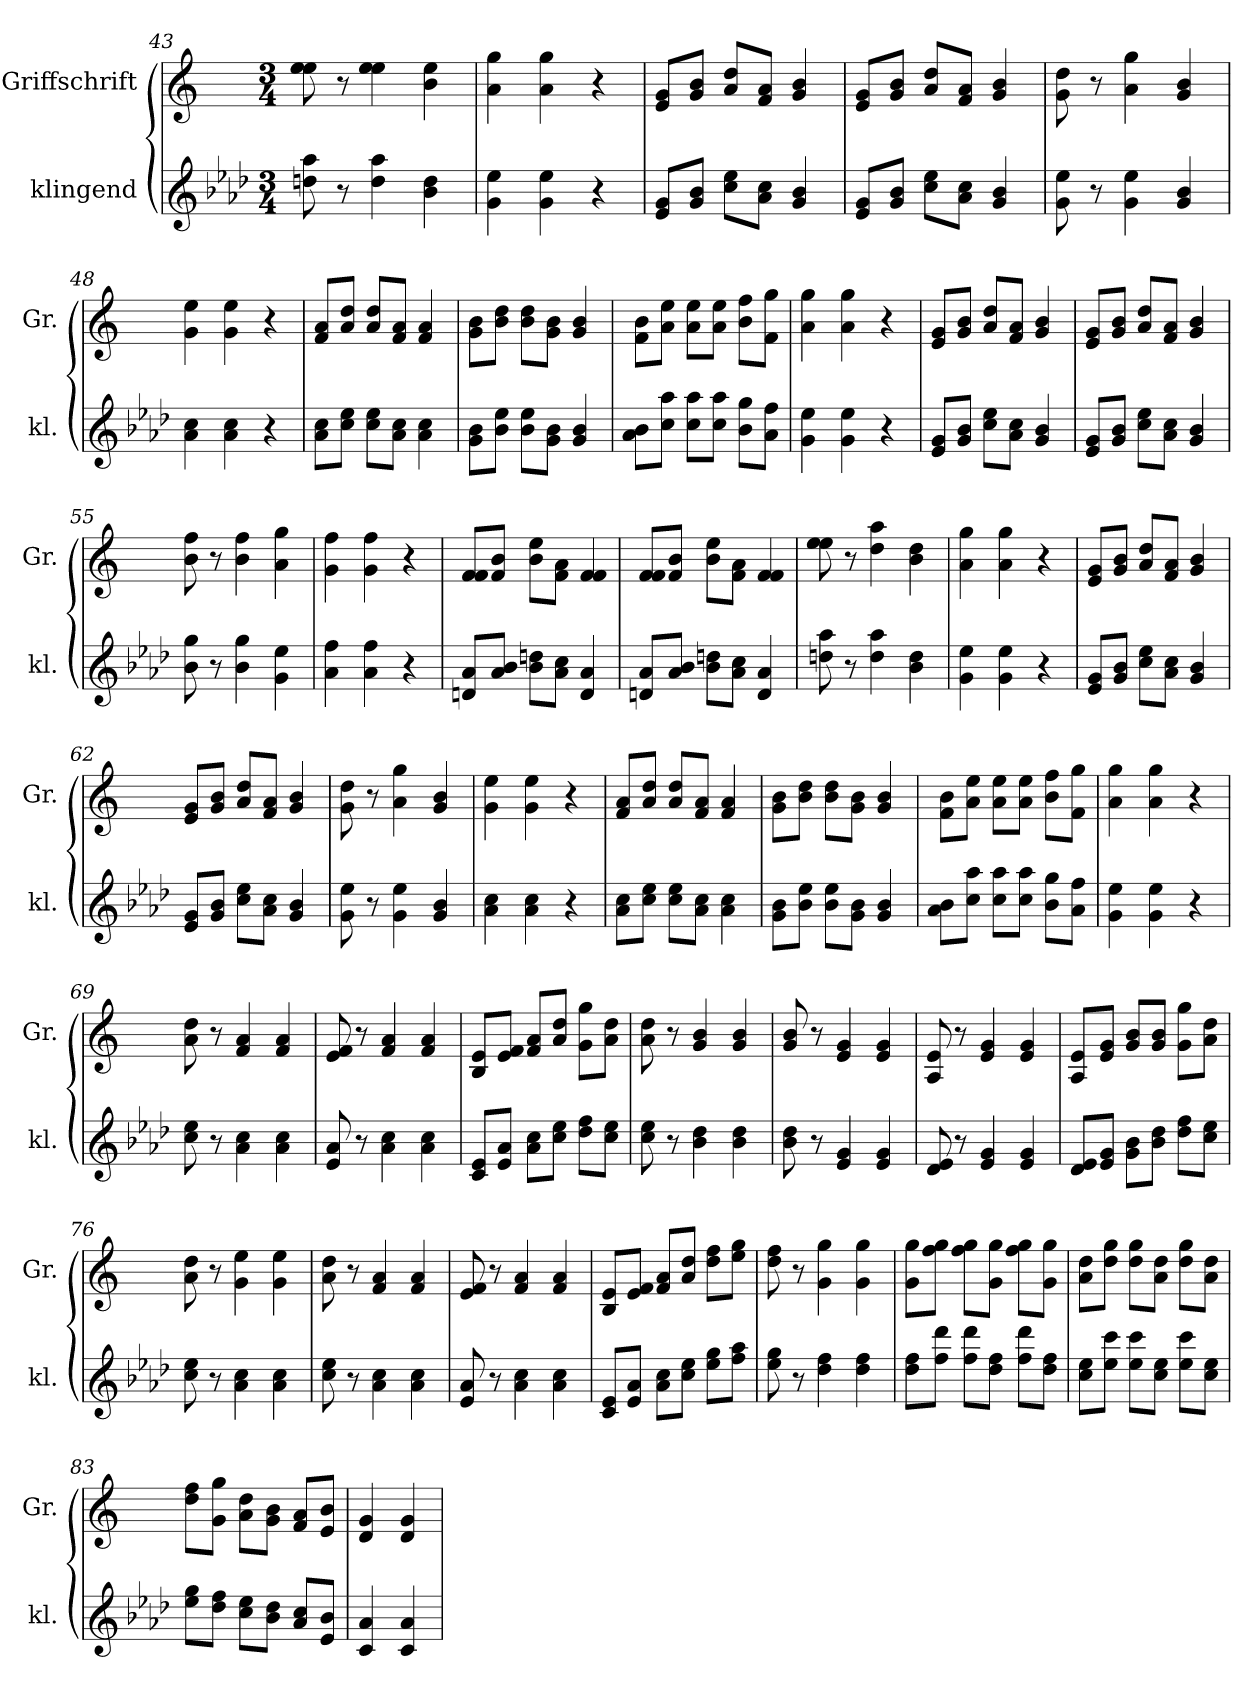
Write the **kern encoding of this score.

**kern	**kern
*part2	*part1
*staff2	*staff1
*I"klingend	*I"Griffschrift
*I'kl.	*I'Gr.
*k[b-e-a-d-]	*
*f:	*
*M3/4	*M3/4
=43	=43
8dd 8aa-	8eei 8eei
8r	8r
4dd 4aa-	4eei 4eei
4b- 4dd	4bi 4eei
=44	=44
4g 4ee-	4aj 4ggj
4g 4ee-	4aj 4ggj
4r	4r
=45	=45
8e- 8gL	8ei 8giL
8g 8b-J	8gi 8biJ
8cc 8ee-L	8ai 8ddiL
8a- 8ccJ	8fi 8aiJ
4g 4b-	4gi 4bi
=46	=46
8e- 8gL	8ei 8giL
8g 8b-J	8gi 8biJ
8cc 8ee-L	8ai 8ddiL
8a- 8ccJ	8fi 8aiJ
4g 4b-	4gi 4bi
=47	=47
8g 8ee-	8gi 8ddi
8r	8r
4g 4ee-	4aj 4ggj
4g 4b-	4gi 4bi
=48	=48
4a- 4cc	4gj 4eej
4a- 4cc	4gj 4eej
4r	4r
=49	=49
8a- 8ccL	8fi 8aiL
8cc 8ee-J	8ai 8ddiJ
8cc 8ee-L	8ai 8ddiL
8a- 8ccJ	8fi 8aiJ
4a- 4cc	4fi 4ai
=50	=50
8g 8b-L	8gi 8biL
8b- 8ee-J	8bi 8ddiJ
8b- 8ee-L	8bi 8ddiL
8g 8b-J	8gi 8biJ
4g 4b-	4gi 4bi
=51	=51
8a- 8b-L	8fi 8biL
8cc 8aa-J	8ai 8eeiJ
8cc 8aa-L	8ai 8eeiL
8cc 8aa-J	8ai 8eeiJ
8b- 8ggL	8bi 8ffiL
8a- 8ffJ	8fi 8ggiJ
=52	=52
4g 4ee-	4aj 4ggj
4g 4ee-	4aj 4ggj
4r	4r
=53	=53
8e- 8gL	8ei 8giL
8g 8b-J	8gi 8biJ
8cc 8ee-L	8ai 8ddiL
8a- 8ccJ	8fi 8aiJ
4g 4b-	4gi 4bi
=54	=54
8e- 8gL	8ei 8giL
8g 8b-J	8gi 8biJ
8cc 8ee-L	8ai 8ddiL
8a- 8ccJ	8fi 8aiJ
4g 4b-	4gi 4bi
=55	=55
8b- 8gg	8bi 8ffi
8r	8r
4b- 4gg	4bi 4ffi
4g 4ee-	4aj 4ggj
=56	=56
4a- 4ff	4gj 4ffj
4a- 4ff	4gj 4ffj
4r	4r
=57	=57
8d 8a-L	8fi 8fiL
8a- 8b-J	8fi 8biJ
8b- 8ddL	8bi 8eeiL
8a- 8ccJ	8fi 8aiJ
4d 4a-	4fi 4fi
=58	=58
8d 8a-L	8fi 8fiL
8a- 8b-J	8fi 8biJ
8b- 8ddL	8bi 8eeiL
8a- 8ccJ	8fi 8aiJ
4d 4a-	4fi 4fi
=59	=59
8dd 8aa-	8eei 8eei
8r	8r
4dd 4aa-	4ddj 4aaj
4b- 4dd	4bj 4ddj
=60	=60
4g 4ee-	4aj 4ggj
4g 4ee-	4aj 4ggj
4r	4r
=61	=61
8e- 8gL	8ei 8giL
8g 8b-J	8gi 8biJ
8cc 8ee-L	8ai 8ddiL
8a- 8ccJ	8fi 8aiJ
4g 4b-	4gi 4bi
=62	=62
8e- 8gL	8ei 8giL
8g 8b-J	8gi 8biJ
8cc 8ee-L	8ai 8ddiL
8a- 8ccJ	8fi 8aiJ
4g 4b-	4gi 4bi
=63	=63
8g 8ee-	8gi 8ddi
8r	8r
4g 4ee-	4aj 4ggj
4g 4b-	4gi 4bi
=64	=64
4a- 4cc	4gj 4eej
4a- 4cc	4gj 4eej
4r	4r
=65	=65
8a- 8ccL	8fi 8aiL
8cc 8ee-J	8ai 8ddiJ
8cc 8ee-L	8ai 8ddiL
8a- 8ccJ	8fi 8aiJ
4a- 4cc	4fi 4ai
=66	=66
8g 8b-L	8gi 8biL
8b- 8ee-J	8bi 8ddiJ
8b- 8ee-L	8bi 8ddiL
8g 8b-J	8gi 8biJ
4g 4b-	4gi 4bi
=67	=67
8a- 8b-L	8fi 8biL
8cc 8aa-J	8ai 8eeiJ
8cc 8aa-L	8ai 8eeiL
8cc 8aa-J	8ai 8eeiJ
8b- 8ggL	8bi 8ffiL
8a- 8ffJ	8fi 8ggiJ
=68	=68
4g 4ee-	4aj 4ggj
4g 4ee-	4aj 4ggj
4r	4r
=69	=69
8cc 8ee-	8ai 8ddi
8r	8r
4a- 4cc	4fi 4ai
4a- 4cc	4fi 4ai
=70	=70
8e- 8a-	8ei 8fi
8r	8r
4a- 4cc	4fi 4ai
4a- 4cc	4fi 4ai
=71	=71
8c 8e-L	8Bi 8eiL
8e- 8a-J	8ei 8fiJ
8a- 8ccL	8fi 8aiL
8cc 8ee-J	8ai 8ddiJ
8dd- 8ffL	8gi 8ggiL
8cc 8ee-J	8ai 8ddiJ
=72	=72
8cc 8ee-	8ai 8ddi
8r	8r
4dd- 4b-	4gi 4bi
4dd- 4b-	4gi 4bi
=73	=73
8dd- 8b-	8gi 8bi
8r	8r
4e- 4g	4ei 4gi
4e- 4g	4ei 4gi
=74	=74
8d- 8e-	8Ai 8ei
8r	8r
4e- 4g	4ei 4gi
4e- 4g	4ei 4gi
=75	=75
8d- 8e-L	8Ai 8eiL
8e- 8gJ	8ei 8giJ
8g 8b-L	8gi 8biL
8dd- 8b-J	8gi 8biJ
8dd- 8ffL	8gi 8ggiL
8cc 8ee-J	8ai 8ddiJ
=76	=76
8cc 8ee-	8ai 8ddi
8r	8r
4a- 4cc	4gj 4eej
4a- 4cc	4gj 4eej
=77	=77
8cc 8ee-	8ai 8ddi
8r	8r
4a- 4cc	4fi 4ai
4a- 4cc	4fi 4ai
=78	=78
8e- 8a-	8ei 8fi
8r	8r
4a- 4cc	4fi 4ai
4a- 4cc	4fi 4ai
=79	=79
8c 8e-L	8Bi 8eiL
8e- 8a-J	8ei 8fiJ
8a- 8ccL	8fi 8aiL
8cc 8ee-J	8ai 8ddiJ
8ee- 8ggL	8ddi 8ffiL
8aa- 8ffJ	8eei 8ggiJ
=80	=80
8ee- 8gg	8ddi 8ffi
8r	8r
4dd- 4ff	4gi 4ggi
4dd- 4ff	4gi 4ggi
=81	=81
8dd- 8ffL	8gi 8ggiL
8ddd- 8ffJ	8ffi 8ggiJ
8ddd- 8ffL	8ffi 8ggiL
8dd- 8ffJ	8gi 8ggiJ
8ddd- 8ffL	8ffi 8ggiL
8dd- 8ffJ	8gi 8ggiJ
=82	=82
8cc 8ee-L	8ai 8ddiL
8ee- 8cccJ	8ddi 8ggiJ
8ee- 8cccL	8ddi 8ggiL
8cc 8ee-J	8ai 8ddiJ
8ee- 8cccL	8ddi 8ggiL
8cc 8ee-J	8ai 8ddiJ
=83	=83
8ee- 8ggL	8ddi 8ffiL
8dd- 8ffJ	8gi 8ggiJ
8cc 8ee-L	8ai 8ddiL
8dd- 8b-J	8gi 8biJ
8a- 8ccL	8fi 8aiL
8e- 8b-J	8ei 8biJ
=84	=84
4c 4a-	4dj 4gj
4c 4a-	4dj 4gj
=	=
*-	*-
